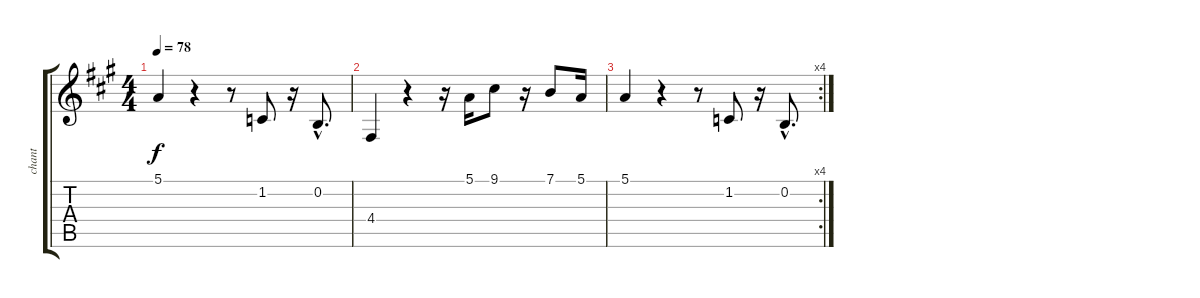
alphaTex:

\track ("chant" "chant") {instrument honkytonkpiano}
\staff {score tabs}
\tuning (E4 B3 G3 D3 A2 E2) {hide}
\ts (4 4)
\tempo 78
\clef g2
\ks a
5.1.4{dy f} r.4 r.8 1.2.8 r.16 0.2{hac}.8{d} |
4.4.4 r.4 r.16 5.1.16 9.1.8 r.16 7.1.8 5.1.16 |
\rc 4
5.1.4 r.4 r.8 1.2.8 r.16 0.2{hac}.8{d}
